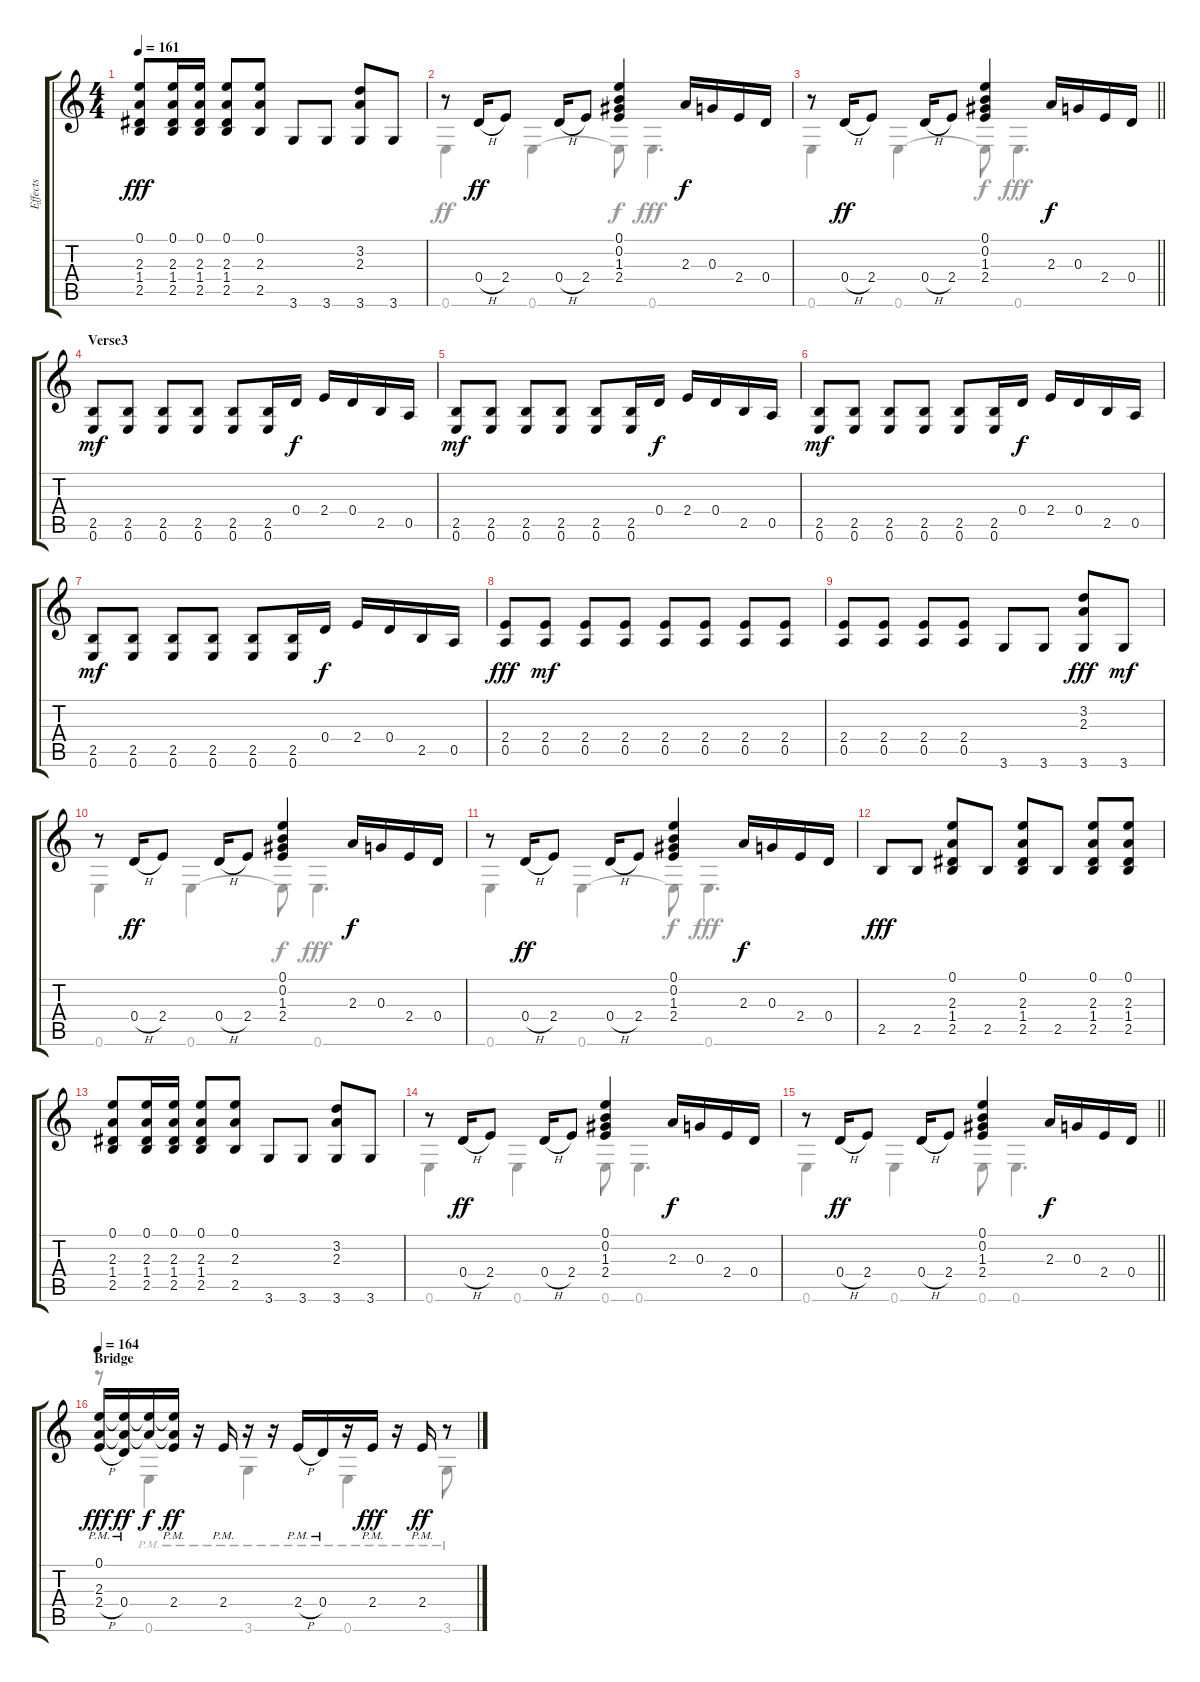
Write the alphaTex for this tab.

\track ("Effects" "Effects") {instrument distortionguitar}
\staff {score tabs}
\tuning (E4 B3 G3 D3 A2 E2) {hide}
\voice
\ts (4 4)
\tempo 161
\clef g2
\ks c
(0.1 2.3 1.4 2.5).8{dy fff} (0.1 2.3 1.4 2.5).16 (0.1 2.3 1.4 2.5).16 (0.1 2.3 1.4 2.5).8 (0.1 2.3 2.5).8 3.6.8 3.6.8 (3.2 2.3 3.6).8 3.6.8 |
r.8 0.4{h}.16{dy ff} 2.4.8 0.4{h}.16 2.4.8 (0.1 0.2 1.3 2.4).4 2.3.16{dy f} 0.3.16 2.4.16 0.4.16 |
\barLineRight lightlight
r.8 0.4{h}.16{dy ff} 2.4.8 0.4{h}.16 2.4.8 (0.1 0.2 1.3 2.4).4 2.3.16{dy f} 0.3.16 2.4.16 0.4.16 |
\section ("" "Verse3")
(2.5 0.6).8{dy mf} (2.5 0.6).8 (2.5 0.6).8 (2.5 0.6).8 (2.5 0.6).8 (2.5 0.6).16 0.4.16{dy f} 2.4.16 0.4.16 2.5.16 0.5.16 |
(2.5 0.6).8{dy mf} (2.5 0.6).8 (2.5 0.6).8 (2.5 0.6).8 (2.5 0.6).8 (2.5 0.6).16 0.4.16{dy f} 2.4.16 0.4.16 2.5.16 0.5.16 |
(2.5 0.6).8{dy mf} (2.5 0.6).8 (2.5 0.6).8 (2.5 0.6).8 (2.5 0.6).8 (2.5 0.6).16 0.4.16{dy f} 2.4.16 0.4.16 2.5.16 0.5.16 |
(2.5 0.6).8{dy mf} (2.5 0.6).8 (2.5 0.6).8 (2.5 0.6).8 (2.5 0.6).8 (2.5 0.6).16 0.4.16{dy f} 2.4.16 0.4.16 2.5.16 0.5.16 |
(2.4 0.5).8{dy fff} (2.4 0.5).8{dy mf} (2.4 0.5).8 (2.4 0.5).8 (2.4 0.5).8 (2.4 0.5).8 (2.4 0.5).8 (2.4 0.5).8 |
(2.4 0.5).8 (2.4 0.5).8 (2.4 0.5).8 (2.4 0.5).8 3.6.8 3.6.8 (3.2 2.3 3.6).8{dy fff} 3.6.8{dy mf} |
r.8 0.4{h}.16{dy ff} 2.4.8 0.4{h}.16 2.4.8 (0.1 0.2 1.3 2.4).4 2.3.16{dy f} 0.3.16 2.4.16 0.4.16 |
r.8 0.4{h}.16{dy ff} 2.4.8 0.4{h}.16 2.4.8 (0.1 0.2 1.3 2.4).4 2.3.16{dy f} 0.3.16 2.4.16 0.4.16 |
2.5.8{dy fff} 2.5.8 (0.1 2.3 1.4 2.5).8 2.5.8 (0.1 2.3 1.4 2.5).8 2.5.8 (0.1 2.3 1.4 2.5).8 (0.1 2.3 1.4 2.5).8 |
(0.1 2.3 1.4 2.5).8 (0.1 2.3 1.4 2.5).16 (0.1 2.3 1.4 2.5).16 (0.1 2.3 1.4 2.5).8 (0.1 2.3 2.5).8 3.6.8 3.6.8 (3.2 2.3 3.6).8 3.6.8 |
r.8 0.4{h}.16{dy ff} 2.4.8 0.4{h}.16 2.4.8 (0.1 0.2 1.3 2.4).4 2.3.16{dy f} 0.3.16 2.4.16 0.4.16 |
\barLineRight lightlight
r.8 0.4{h}.16{dy ff} 2.4.8 0.4{h}.16 2.4.8 (0.1 0.2 1.3 2.4).4 2.3.16{dy f} 0.3.16 2.4.16 0.4.16 |
\section ("" "Bridge")
\tempo 164
(0.1{pm} 2.3{pm} 2.4{h pm}).16{dy fff} (0.1{t} 2.3{t} 0.4{pm}).16{dy ff} (0.1{t} 2.3{t}).16{dy f} (0.1{t} 2.3{t} 2.4{pm}).16{dy ff} r.16 2.4{pm}.16 r.16 r.16 2.4{h pm}.16 0.4{pm}.16 r.16 2.4{pm}.16{dy fff} r.16 2.4{pm}.16{dy ff} r.8
\voice
\clef g2
\ottava regular
\simile none
\ks c
|
0.6.4 0.6.4 0.6{t}.8{dy f} 0.6.4{d dy fff} |
\barLineRight lightlight
0.6.4 0.6.4 0.6{t}.8{dy f} 0.6.4{d dy fff} |
|
|
|
|
|
|
0.6.4 0.6.4 0.6{t}.8{dy f} 0.6.4{d dy fff} |
0.6.4 0.6.4 0.6{t}.8{dy f} 0.6.4{d dy fff} |
|
|
0.6.4 0.6.4 0.6.8 0.6.4{d} |
\barLineRight lightlight
0.6.4 0.6.4 0.6.8 0.6.4{d} |
r.8 0.6{pm}.4{dy f} 3.6{pm}.4 0.6{pm}.4 3.6{pm}.8
